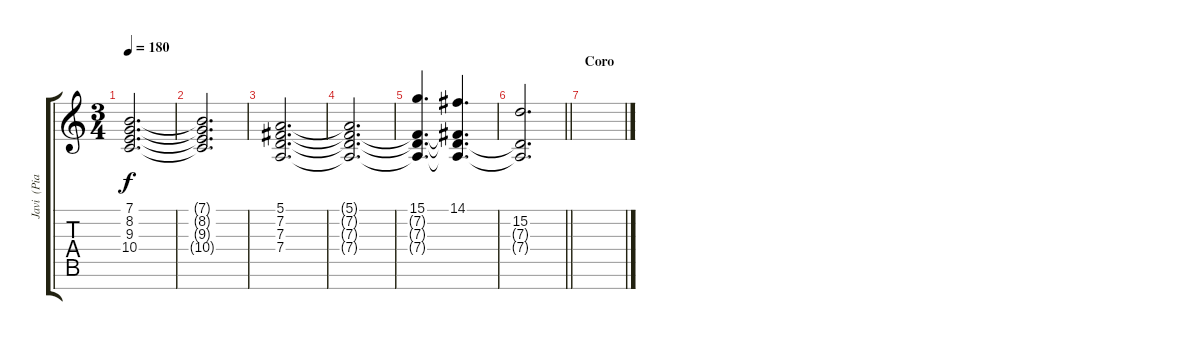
\track ("Javi  (Piano)" "Javi  (Pia") {instrument electricgrandpiano}
\staff {score tabs}
\tuning (E4 B3 G3 D3 A2 E2 B1) {hide}
\ts (3 4)
\tempo 180
\clef g2
\ks c
(7.1 8.2 9.3 10.4).2{d dy f} |
(7.1{t} 8.2{t} 9.3{t} 10.4{t}).2{d} |
(5.1 7.2 7.3 7.4).2{d} |
(5.1{t} 7.2{t} 7.3{t} 7.4{t}).2{d} |
(15.1 7.2{t} 7.3{t} 7.4{t}).4{d} (14.1 7.2{t} 7.3{t} 7.4{t}).4{d} |
\barLineRight lightlight
(15.2 7.3{t} 7.4{t}).2{d} |
\section ("" "Coro")
